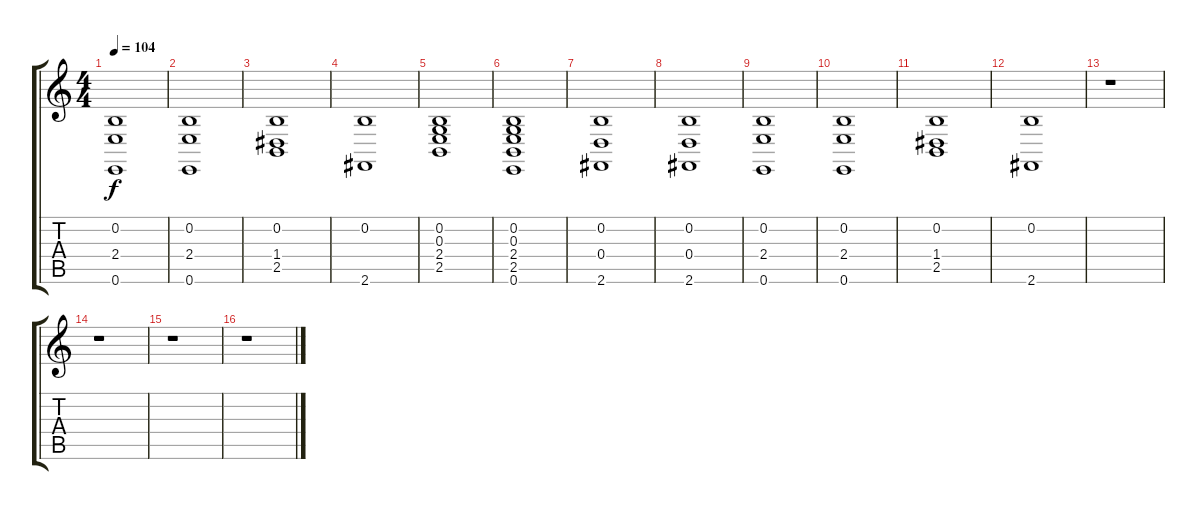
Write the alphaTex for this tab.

\track "" {instrument pad6metallic}
\staff {score tabs}
\tuning (E4 B3 G3 D3 A2 E2) {hide}
\ts (4 4)
\tempo 104
\clef g2
\ks c
(0.2 2.4 0.6).1{dy f} |
(0.2 2.4 0.6).1 |
(0.2 1.4 2.5).1 |
(0.2 2.6).1 |
(0.2 0.3 2.4 2.5).1 |
(0.2 0.3 2.4 2.5 0.6).1 |
(0.2 0.4 2.6).1 |
(0.2 0.4 2.6).1 |
(0.2 2.4 0.6).1 |
(0.2 2.4 0.6).1 |
(0.2 1.4 2.5).1 |
(0.2 2.6).1 |
r.1 |
r.1 |
r.1 |
r.1
